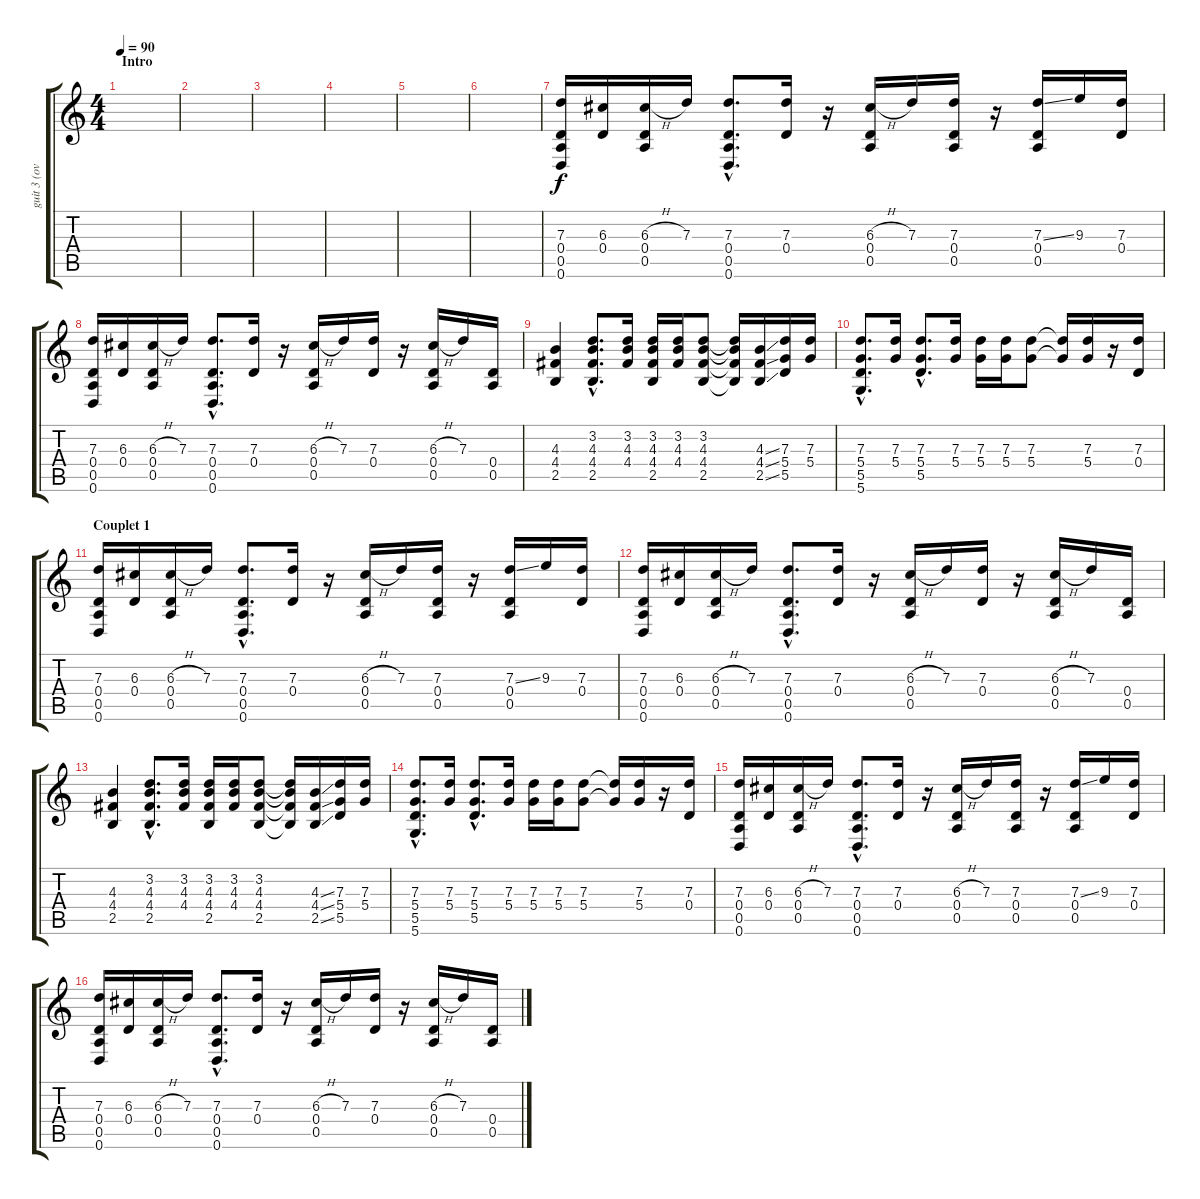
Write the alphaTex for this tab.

\track ("guit 3 (overdrive)" "guit 3 (ov") {instrument overdrivenguitar}
\staff {score tabs}
\tuning (E4 B3 G3 D3 A2 D2) {hide}
\ts (4 4)
\section ("" "Intro")
\tempo 90
\clef g2
\ks c
|
|
|
|
|
|
(7.3 0.4 0.5 0.6).16 (6.3 0.4).16 (6.3{h} 0.4 0.5).16 7.3.16 (7.3{hac} 0.4{hac} 0.5{hac} 0.6{hac}).8{d} (7.3 0.4).16 r.16 (6.3{h} 0.4 0.5).16 7.3.16 (7.3 0.4 0.5).16 r.16 (7.3{ss} 0.4 0.5).16 9.3.16 (7.3 0.4).16 |
(7.3 0.4 0.5 0.6).16 (6.3 0.4).16 (6.3{h} 0.4 0.5).16 7.3.16 (7.3{hac} 0.4{hac} 0.5{hac} 0.6{hac}).8{d} (7.3 0.4).16 r.16 (6.3{h} 0.4 0.5).16 7.3.16 (7.3 0.4).16 r.16 (6.3{h} 0.4 0.5).16 7.3.16 (0.4 0.5).16 |
(4.3 4.4 2.5).4 (3.2{hac} 4.3{hac} 4.4{hac} 2.5{hac}).8{d} (3.2 4.3 4.4).16 (3.2 4.3 4.4 2.5).16 (3.2 4.3 4.4).16 (3.2 4.3 4.4 2.5).8 (3.2{t} 4.3{t} 4.4{t} 2.5{t}).16 (4.3{ss} 4.4{ss} 2.5{ss}).16 (7.3 5.4 5.5).16 (7.3 5.4).16 |
(7.3{hac} 5.4{hac} 5.5{hac} 5.6{hac}).8{d} (7.3 5.4).16 (7.3{hac} 5.4{hac} 5.5{hac}).8{d} (7.3 5.4).16 (7.3 5.4).16 (7.3 5.4).16 (7.3 5.4).8 (7.3{t} 5.4{t}).16 (7.3 5.4).16 r.16 (7.3 0.4).16 |
\section ("" "Couplet 1")
(7.3 0.4 0.5 0.6).16 (6.3 0.4).16 (6.3{h} 0.4 0.5).16 7.3.16 (7.3{hac} 0.4{hac} 0.5{hac} 0.6{hac}).8{d} (7.3 0.4).16 r.16 (6.3{h} 0.4 0.5).16 7.3.16 (7.3 0.4 0.5).16 r.16 (7.3{ss} 0.4 0.5).16 9.3.16 (7.3 0.4).16 |
(7.3 0.4 0.5 0.6).16 (6.3 0.4).16 (6.3{h} 0.4 0.5).16 7.3.16 (7.3{hac} 0.4{hac} 0.5{hac} 0.6{hac}).8{d} (7.3 0.4).16 r.16 (6.3{h} 0.4 0.5).16 7.3.16 (7.3 0.4).16 r.16 (6.3{h} 0.4 0.5).16 7.3.16 (0.4 0.5).16 |
(4.3 4.4 2.5).4 (3.2{hac} 4.3{hac} 4.4{hac} 2.5{hac}).8{d} (3.2 4.3 4.4).16 (3.2 4.3 4.4 2.5).16 (3.2 4.3 4.4).16 (3.2 4.3 4.4 2.5).8 (3.2{t} 4.3{t} 4.4{t} 2.5{t}).16 (4.3{ss} 4.4{ss} 2.5{ss}).16 (7.3 5.4 5.5).16 (7.3 5.4).16 |
(7.3{hac} 5.4{hac} 5.5{hac} 5.6{hac}).8{d} (7.3 5.4).16 (7.3{hac} 5.4{hac} 5.5{hac}).8{d} (7.3 5.4).16 (7.3 5.4).16 (7.3 5.4).16 (7.3 5.4).8 (7.3{t} 5.4{t}).16 (7.3 5.4).16 r.16 (7.3 0.4).16 |
(7.3 0.4 0.5 0.6).16 (6.3 0.4).16 (6.3{h} 0.4 0.5).16 7.3.16 (7.3{hac} 0.4{hac} 0.5{hac} 0.6{hac}).8{d} (7.3 0.4).16 r.16 (6.3{h} 0.4 0.5).16 7.3.16 (7.3 0.4 0.5).16 r.16 (7.3{ss} 0.4 0.5).16 9.3.16 (7.3 0.4).16 |
(7.3 0.4 0.5 0.6).16 (6.3 0.4).16 (6.3{h} 0.4 0.5).16 7.3.16 (7.3{hac} 0.4{hac} 0.5{hac} 0.6{hac}).8{d} (7.3 0.4).16 r.16 (6.3{h} 0.4 0.5).16 7.3.16 (7.3 0.4).16 r.16 (6.3{h} 0.4 0.5).16 7.3.16 (0.4 0.5).16
